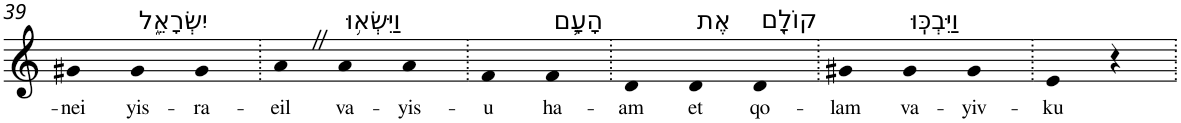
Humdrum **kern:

**kern	**text
*part1	*part1
*staff1	*staff1
*I"Piano	*
*I'Pno	*
!!LO:PB:g=z
*clefG2	*
*k[]	*
=39	=39
!	!LO:LY:b
4g#X	-nei
!LO:TX:a:t=יִשְׂרָאֵ֑ל	!
!	!LO:LY:b
4g#	yis-
!	!LO:LY:b
4g#	-ra-
=40.	=40.
!	!LO:LY:b
4aZ	-eil
!LO:TX:a:t=וַיִּשְׂא֥וּ	!
!	!LO:LY:b
4a	va-
!	!LO:LY:b
4a	-yis-
=41.	=41.
!	!LO:LY:b
4f	-u
!LO:TX:a:t=הָעָ֛ם	!
!	!LO:LY:b
4f	ha-
=42.	=42.
!	!LO:LY:b
4d	-am
!LO:TX:a:t=אֶת	!
!	!LO:LY:b
4d	et
!LO:TX:a:t=קוֹלָ֖ם	!
!	!LO:LY:b
4d	qo-
=43.	=43.
!	!LO:LY:b
4g#X	-lam
!LO:TX:a:t=וַיִּבְכּֽוּ	!
!	!LO:LY:b
4g#	va-
!	!LO:LY:b
4g#	-yiv-
=44.	=44.
!	!LO:LY:b
4e	-ku
4r	.
=.	=.
*-	*-
